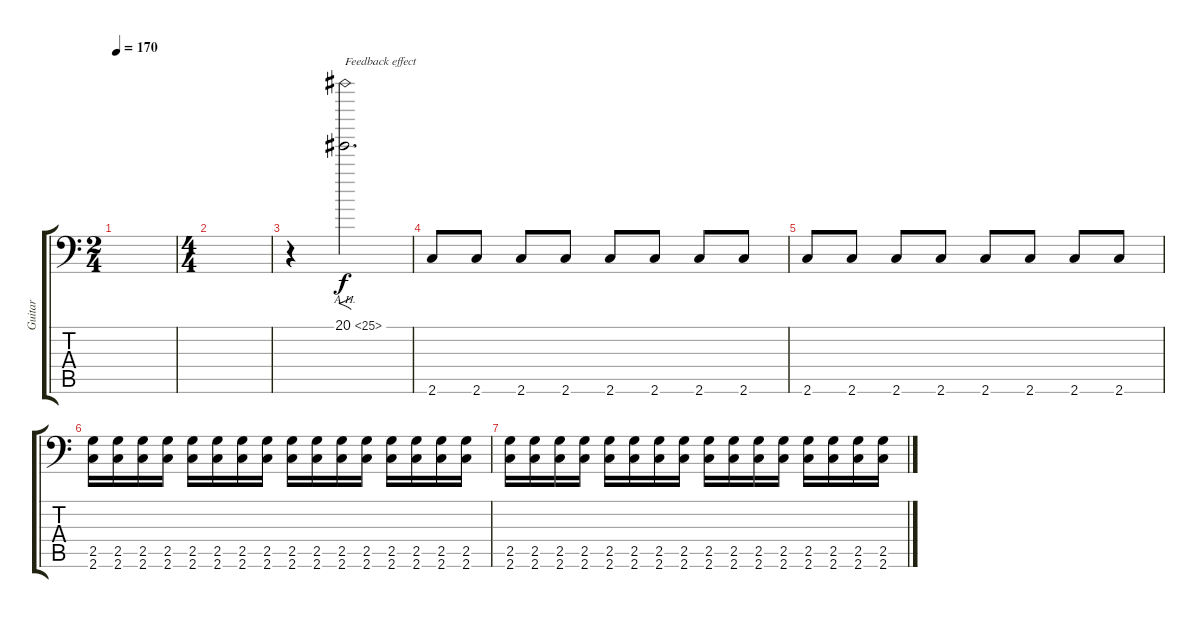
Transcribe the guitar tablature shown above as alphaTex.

\track ("Guitar" "Guitar") {instrument distortionguitar}
\staff {score tabs}
\tuning (C4 G3 Eb3 Bb2 F2 Bb1) {hide}
\ts (2 4)
\tempo 170
\clef f4
\ks c
|
\ts (4 4)
|
r.4 20.1{ah 5}.2{f d txt "Feedback effect"} |
2.6.8 2.6.8 2.6.8 2.6.8 2.6.8 2.6.8 2.6.8 2.6.8 |
2.6.8 2.6.8 2.6.8 2.6.8 2.6.8 2.6.8 2.6.8 2.6.8 |
(2.5 2.6).16 (2.5 2.6).16 (2.5 2.6).16 (2.5 2.6).16 (2.5 2.6).16 (2.5 2.6).16 (2.5 2.6).16 (2.5 2.6).16 (2.5 2.6).16 (2.5 2.6).16 (2.5 2.6).16 (2.5 2.6).16 (2.5 2.6).16 (2.5 2.6).16 (2.5 2.6).16 (2.5 2.6).16 |
(2.5 2.6).16 (2.5 2.6).16 (2.5 2.6).16 (2.5 2.6).16 (2.5 2.6).16 (2.5 2.6).16 (2.5 2.6).16 (2.5 2.6).16 (2.5 2.6).16 (2.5 2.6).16 (2.5 2.6).16 (2.5 2.6).16 (2.5 2.6).16 (2.5 2.6).16 (2.5 2.6).16 (2.5 2.6).16
